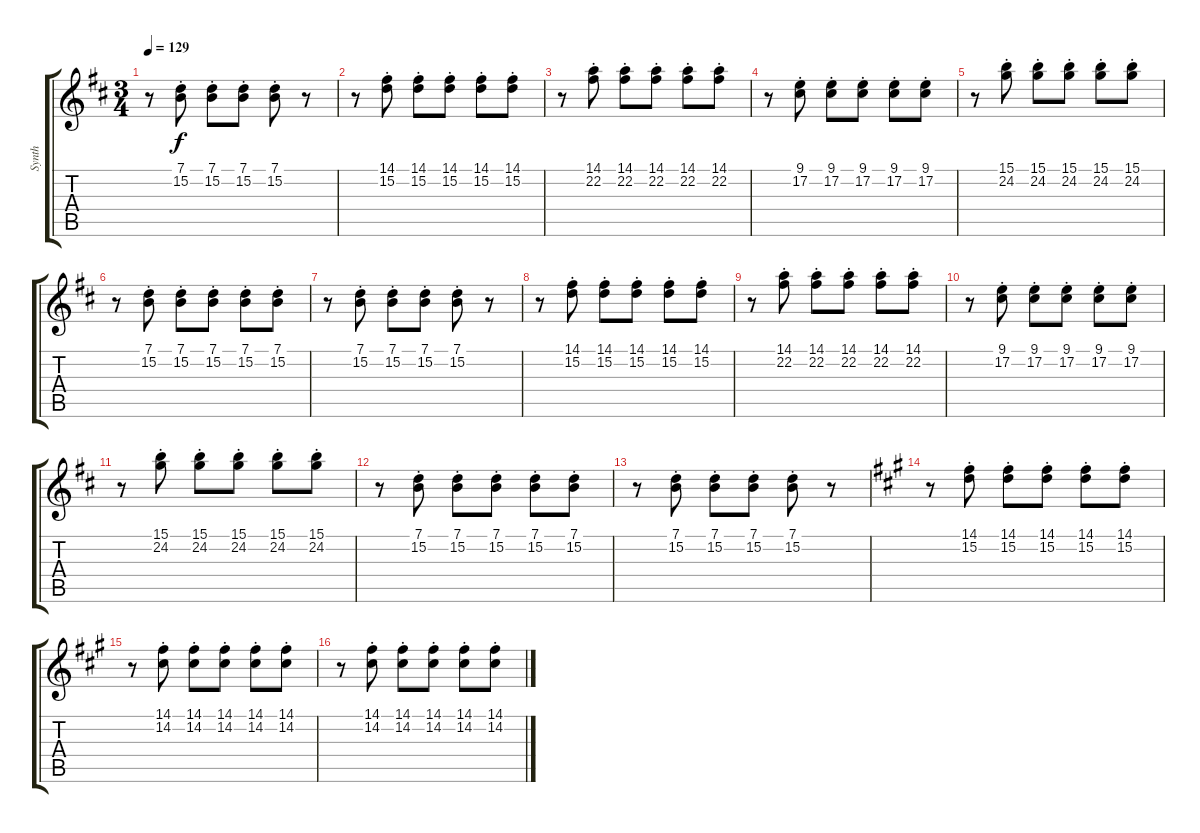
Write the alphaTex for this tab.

\track ("Synth" "Synth") {instrument electricpiano1}
\staff {score tabs}
\tuning (E4 B3 G3 D3 A2 E2) {hide}
\ts (3 4)
\tempo 129
\clef g2
\ks bminor
r.8{dy f} (7.1{st} 15.2{st}).8 (7.1{st} 15.2{st}).8 (7.1{st} 15.2{st}).8 (7.1{st} 15.2{st}).8 r.8 |
r.8 (14.1{st} 15.2{st}).8 (14.1{st} 15.2{st}).8 (14.1{st} 15.2{st}).8 (14.1{st} 15.2{st}).8 (14.1{st} 15.2{st}).8 |
r.8 (14.1{st} 22.2{st}).8 (14.1{st} 22.2{st}).8 (14.1{st} 22.2{st}).8 (14.1{st} 22.2{st}).8 (14.1{st} 22.2{st}).8 |
r.8 (9.1{st} 17.2{st}).8 (9.1{st} 17.2{st}).8 (9.1{st} 17.2{st}).8 (9.1{st} 17.2{st}).8 (9.1{st} 17.2{st}).8 |
r.8 (15.1{st} 24.2{st}).8 (15.1{st} 24.2{st}).8 (15.1{st} 24.2{st}).8 (15.1{st} 24.2{st}).8 (15.1{st} 24.2{st}).8 |
r.8 (7.1{st} 15.2{st}).8 (7.1{st} 15.2{st}).8 (7.1{st} 15.2{st}).8 (7.1{st} 15.2{st}).8 (7.1{st} 15.2{st}).8 |
r.8 (7.1{st} 15.2{st}).8 (7.1{st} 15.2{st}).8 (7.1{st} 15.2{st}).8 (7.1{st} 15.2{st}).8 r.8 |
r.8 (14.1{st} 15.2{st}).8 (14.1{st} 15.2{st}).8 (14.1{st} 15.2{st}).8 (14.1{st} 15.2{st}).8 (14.1{st} 15.2{st}).8 |
r.8 (14.1{st} 22.2{st}).8 (14.1{st} 22.2{st}).8 (14.1{st} 22.2{st}).8 (14.1{st} 22.2{st}).8 (14.1{st} 22.2{st}).8 |
r.8 (9.1{st} 17.2{st}).8 (9.1{st} 17.2{st}).8 (9.1{st} 17.2{st}).8 (9.1{st} 17.2{st}).8 (9.1{st} 17.2{st}).8 |
r.8 (15.1{st} 24.2{st}).8 (15.1{st} 24.2{st}).8 (15.1{st} 24.2{st}).8 (15.1{st} 24.2{st}).8 (15.1{st} 24.2{st}).8 |
r.8 (7.1{st} 15.2{st}).8 (7.1{st} 15.2{st}).8 (7.1{st} 15.2{st}).8 (7.1{st} 15.2{st}).8 (7.1{st} 15.2{st}).8 |
r.8 (7.1{st} 15.2{st}).8 (7.1{st} 15.2{st}).8 (7.1{st} 15.2{st}).8 (7.1{st} 15.2{st}).8 r.8 |
\ks f#minor
r.8 (14.1{st} 15.2{st}).8 (14.1{st} 15.2{st}).8 (14.1{st} 15.2{st}).8 (14.1{st} 15.2{st}).8 (14.1{st} 15.2{st}).8 |
r.8 (14.1{st} 14.2{st}).8 (14.1{st} 14.2{st}).8 (14.1{st} 14.2{st}).8 (14.1{st} 14.2{st}).8 (14.1{st} 14.2{st}).8 |
r.8 (14.1{st} 14.2{st}).8 (14.1{st} 14.2{st}).8 (14.1{st} 14.2{st}).8 (14.1{st} 14.2{st}).8 (14.1{st} 14.2{st}).8
